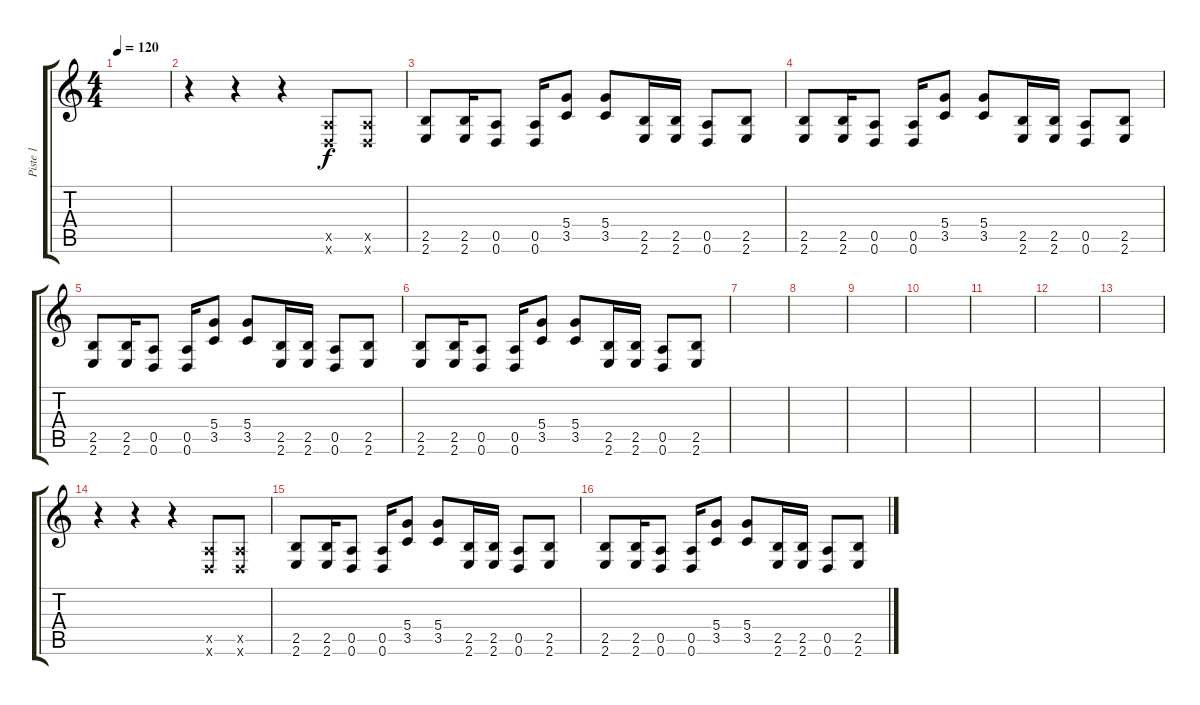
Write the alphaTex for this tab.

\track ("Piste 1" "Piste 1") {instrument distortionguitar}
\staff {score tabs}
\tuning (E4 B3 G3 D3 A2 D2) {hide}
\ts (4 4)
\tempo 120
\clef g2
\ks c
|
r.4{txt ""} r.4 r.4 (0.5{x} 0.6{x}).8 (0.5{x} 0.6{x}).8 |
(2.5 2.6).8 (2.5 2.6).16 (0.5 0.6).8 (0.5 0.6).16 (5.4 3.5).8 (5.4 3.5).8 (2.5 2.6).16 (2.5 2.6).16 (0.5 0.6).8 (2.5 2.6).8 |
(2.5 2.6).8 (2.5 2.6).16 (0.5 0.6).8 (0.5 0.6).16 (5.4 3.5).8 (5.4 3.5).8 (2.5 2.6).16 (2.5 2.6).16 (0.5 0.6).8 (2.5 2.6).8 |
(2.5 2.6).8 (2.5 2.6).16 (0.5 0.6).8 (0.5 0.6).16 (5.4 3.5).8 (5.4 3.5).8 (2.5 2.6).16 (2.5 2.6).16 (0.5 0.6).8 (2.5 2.6).8 |
(2.5 2.6).8 (2.5 2.6).16 (0.5 0.6).8 (0.5 0.6).16 (5.4 3.5).8 (5.4 3.5).8 (2.5 2.6).16 (2.5 2.6).16 (0.5 0.6).8 (2.5 2.6).8 |
|
|
|
|
|
|
|
r.4 r.4 r.4 (0.5{x} 0.6{x}).8 (0.5{x} 0.6{x}).8 |
(2.5 2.6).8 (2.5 2.6).16 (0.5 0.6).8 (0.5 0.6).16 (5.4 3.5).8 (5.4 3.5).8 (2.5 2.6).16 (2.5 2.6).16 (0.5 0.6).8 (2.5 2.6).8 |
(2.5 2.6).8 (2.5 2.6).16 (0.5 0.6).8 (0.5 0.6).16 (5.4 3.5).8 (5.4 3.5).8 (2.5 2.6).16 (2.5 2.6).16 (0.5 0.6).8 (2.5 2.6).8
